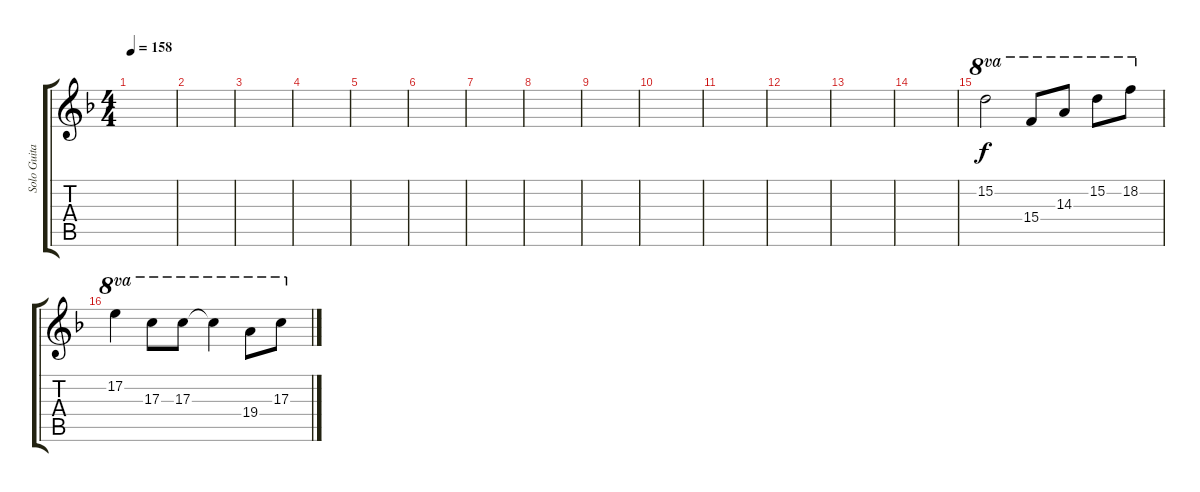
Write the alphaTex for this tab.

\track ("Solo Guitar 2" "Solo Guita") {instrument distortionguitar}
\staff {score tabs}
\tuning (E4 B3 G3 D3 A2 D2) {hide}
\ts (4 4)
\tempo 158
\clef g2
\ks f
|
|
|
|
|
|
|
|
|
|
|
|
|
|
15.2.2{ot 8va} 15.4.8{ot 8va} 14.3.8{ot 8va} 15.2.8{ot 8va} 18.2.8{ot 8va} |
17.2.4{ot 8va} 17.3.8{ot 8va} 17.3.8{ot 8va} 17.3{t}.4{ot 8va} 19.4.8{ot 8va} 17.3{sl}.8{ot 8va}
